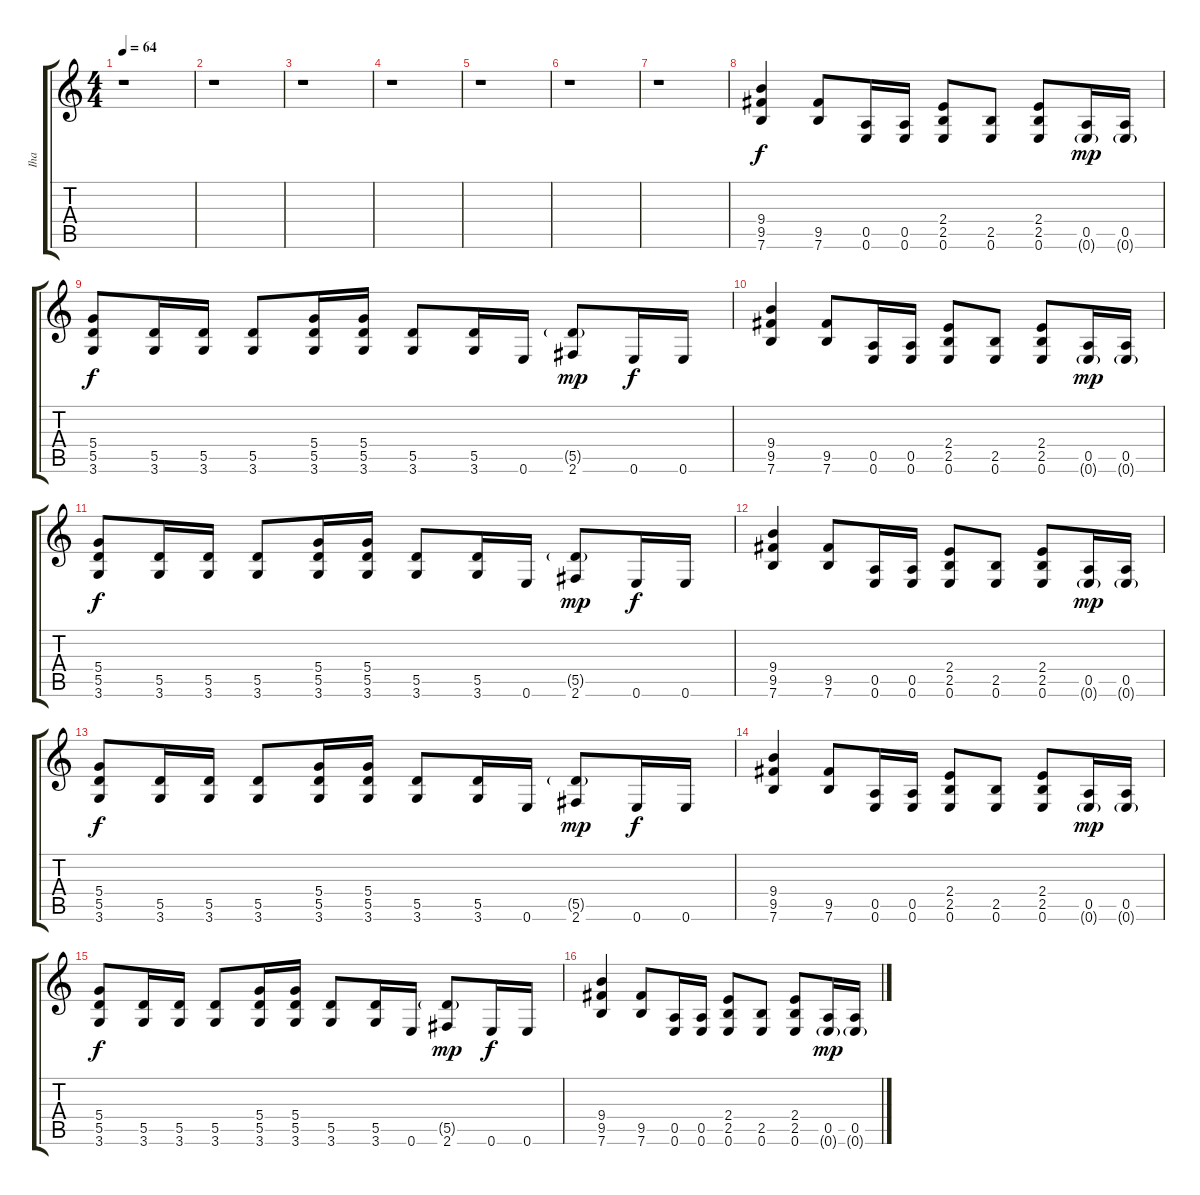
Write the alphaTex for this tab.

\track ("Iha" "Iha") {instrument electricguitarjazz}
\staff {score tabs}
\tuning (E4 B3 G3 D3 A2 E2) {hide}
\ts (4 4)
\tempo 64
\clef g2
\ks c
r.1{dy f} |
r.1 |
r.1 |
r.1 |
r.1 |
r.1 |
r.1 |
(9.4 9.5 7.6).4{volume 16 balance 8 instrument distortionguitar} (9.5 7.6).8 (0.5 0.6).16 (0.5 0.6).16 (2.4 2.5 0.6).8 (2.5 0.6).8 (2.4 2.5 0.6).8 (0.5 0.6{g}).16{dy mp} (0.5 0.6{g}).16 |
(5.4 5.5 3.6).8{dy f} (5.5 3.6).16 (5.5 3.6).16 (5.5 3.6).8 (5.4 5.5 3.6).16 (5.4 5.5 3.6).16 (5.5 3.6).8 (5.5 3.6).16 0.6.16 (5.5{g} 2.6).8{dy mp} 0.6.16{dy f} 0.6.16 |
(9.4 9.5 7.6).4 (9.5 7.6).8 (0.5 0.6).16 (0.5 0.6).16 (2.4 2.5 0.6).8 (2.5 0.6).8 (2.4 2.5 0.6).8 (0.5 0.6{g}).16{dy mp} (0.5 0.6{g}).16 |
(5.4 5.5 3.6).8{dy f} (5.5 3.6).16 (5.5 3.6).16 (5.5 3.6).8 (5.4 5.5 3.6).16 (5.4 5.5 3.6).16 (5.5 3.6).8 (5.5 3.6).16 0.6.16 (5.5{g} 2.6).8{dy mp} 0.6.16{dy f} 0.6.16 |
(9.4 9.5 7.6).4 (9.5 7.6).8 (0.5 0.6).16 (0.5 0.6).16 (2.4 2.5 0.6).8 (2.5 0.6).8 (2.4 2.5 0.6).8 (0.5 0.6{g}).16{dy mp} (0.5 0.6{g}).16 |
(5.4 5.5 3.6).8{dy f} (5.5 3.6).16 (5.5 3.6).16 (5.5 3.6).8 (5.4 5.5 3.6).16 (5.4 5.5 3.6).16 (5.5 3.6).8 (5.5 3.6).16 0.6.16 (5.5{g} 2.6).8{dy mp} 0.6.16{dy f} 0.6.16 |
(9.4 9.5 7.6).4 (9.5 7.6).8 (0.5 0.6).16 (0.5 0.6).16 (2.4 2.5 0.6).8 (2.5 0.6).8 (2.4 2.5 0.6).8 (0.5 0.6{g}).16{dy mp} (0.5 0.6{g}).16 |
(5.4 5.5 3.6).8{dy f} (5.5 3.6).16 (5.5 3.6).16 (5.5 3.6).8 (5.4 5.5 3.6).16 (5.4 5.5 3.6).16 (5.5 3.6).8 (5.5 3.6).16 0.6.16 (5.5{g} 2.6).8{dy mp} 0.6.16{dy f} 0.6.16 |
(9.4 9.5 7.6).4 (9.5 7.6).8 (0.5 0.6).16 (0.5 0.6).16 (2.4 2.5 0.6).8 (2.5 0.6).8 (2.4 2.5 0.6).8 (0.5 0.6{g}).16{dy mp} (0.5 0.6{g}).16
